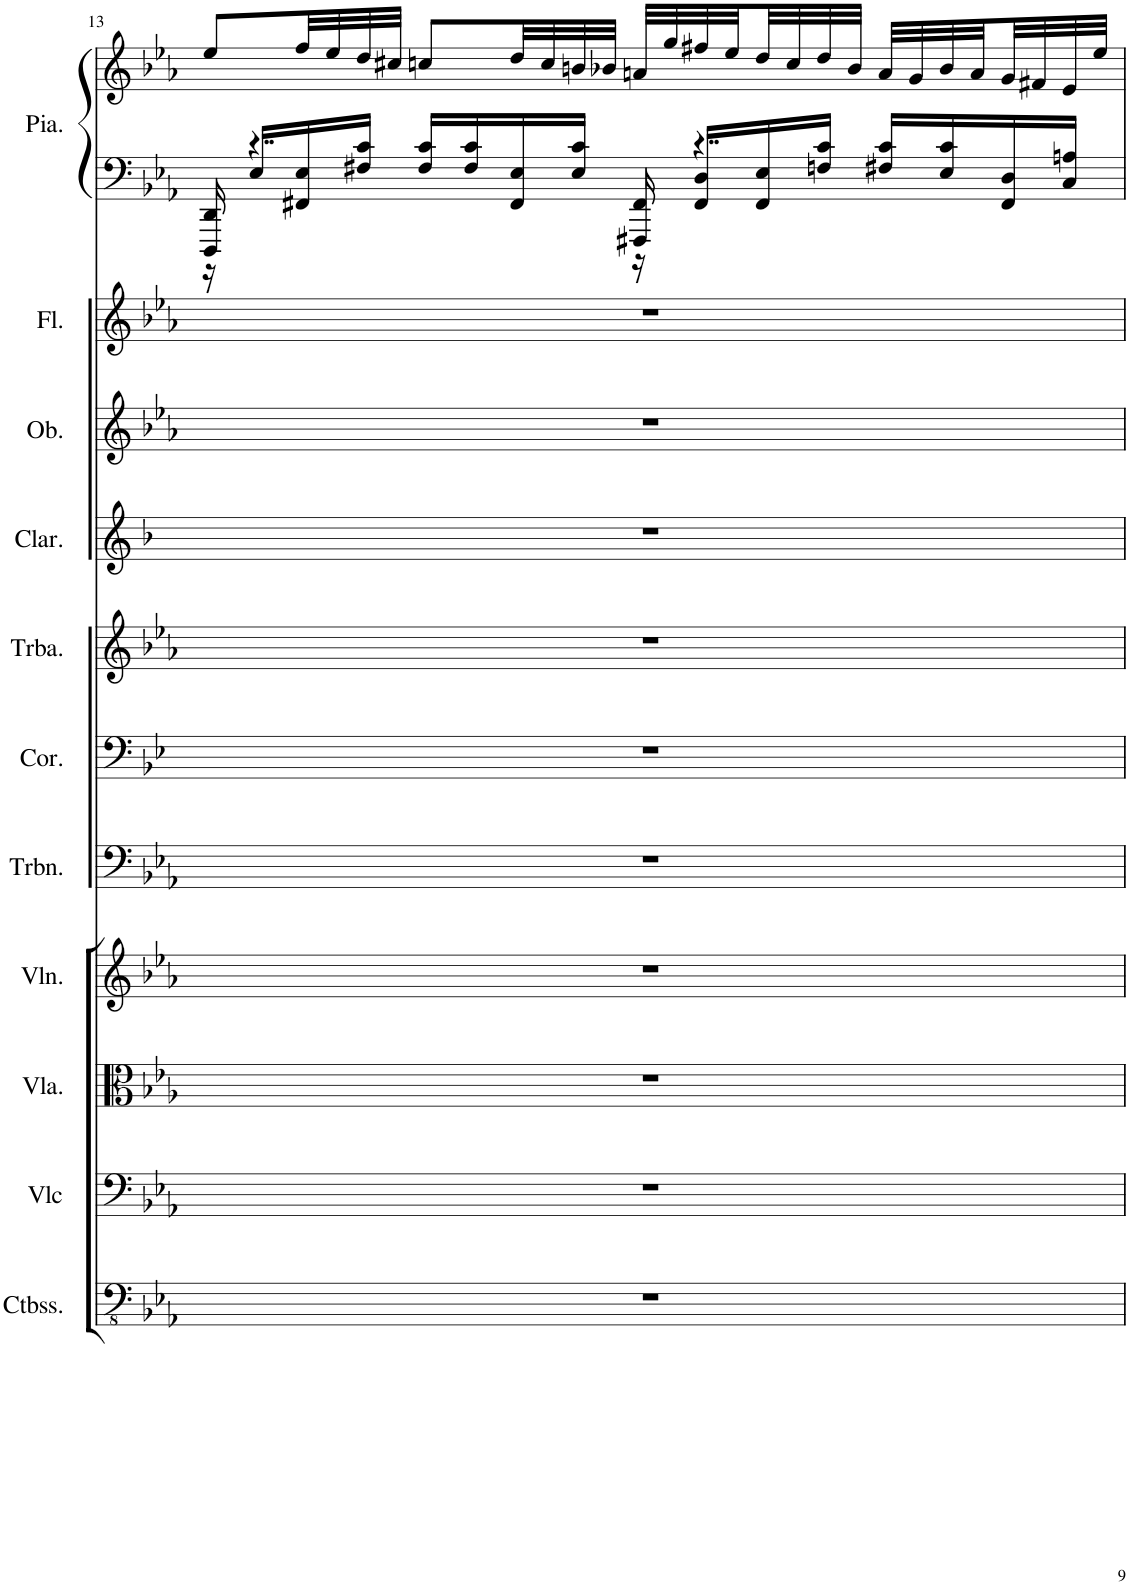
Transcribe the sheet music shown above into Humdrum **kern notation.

**kern	**kern	**kern	**kern	**kern	**kern	**kern	**kern	**kern	**kern	**kern	**kern
*part11	*part10	*part9	*part8	*part7	*part6	*part5	*part4	*part3	*part2	*part1	*part1
*staff12	*staff11	*staff10	*staff9	*staff8	*staff7	*staff6	*staff5	*staff4	*staff3	*staff2	*staff1
*I"Contrabbasso	*I"Violoncello	*I"Viola	*I"Violino	*I"Trombone in Mib	*I"Corno in Fa	*I"Tromba in Do	*I"Clarinetto in Sib	*I"Oboi	*I"Flauti	*I"Pianoforte	*
*I'Ctbss.	*I'Vlc	*I'Vla.	*I'Vln.	*I'Trbn.	*I'Cor.	*I'Trba.	*I'Clar.	*I'Ob.	*I'Fl.	*I'Pia.	*
!!LO:PB:g=z
*clefFv4	*clefF4	*clefC3	*clefG2	*clefF4	*clefF4	*clefG2	*clefG2	*clefG2	*clefG2	*clefF4	*clefG2
*Trd7c12	*	*	*	*	*Trd4c7	*Trd1c2	*Trd1c2	*	*	*	*
*k[b-e-a-]	*k[b-e-a-]	*k[b-e-a-]	*k[b-e-a-]	*k[b-e-a-]	*k[b-e-]	*k[b-e-a-]	*k[b-]	*k[b-e-a-]	*k[b-e-a-]	*k[b-e-a-]	*k[b-e-a-]
*M4/4	*M4/4	*M4/4	*M4/4	*M4/4	*M4/4	*M4/4	*M4/4	*M4/4	*M4/4	*M4/4	*M4/4
=13	=13	=13	=13	=13	=13	=13	=13	=13	=13	=13	=13
*	*	*	*	*	*	*	*	*	*	*^	*
1r	1r	1r	1r	1r	1r	1r	1r	1r	1r	16DDD/ 16DD/	16r	8ee-/L
.	.	.	.	.	.	.	.	.	.	4..r	16E-/LL	.
.	.	.	.	.	.	.	.	.	.	.	16FF#X/ 16E-/	32ff/LL
.	.	.	.	.	.	.	.	.	.	.	.	32ee-/
.	.	.	.	.	.	.	.	.	.	.	16F#X/ 16c/JJ	32dd/
.	.	.	.	.	.	.	.	.	.	.	.	32cc#X/JJJ
.	.	.	.	.	.	.	.	.	.	.	16F#/ 16c/LL	8ccn/L
.	.	.	.	.	.	.	.	.	.	.	16F#/ 16c/	.
.	.	.	.	.	.	.	.	.	.	.	16FF#/ 16E-/	32dd/LL
.	.	.	.	.	.	.	.	.	.	.	.	32cc/
.	.	.	.	.	.	.	.	.	.	.	16E-/ 16c/JJ	32bn/
.	.	.	.	.	.	.	.	.	.	.	.	32b-X/JJJ
.	.	.	.	.	.	.	.	.	.	16FFF#X/ 16FF#/	16r	32an/LLL
.	.	.	.	.	.	.	.	.	.	.	.	32gg/
.	.	.	.	.	.	.	.	.	.	4..r	16FF#/ 16D/LL	32ff#X/
.	.	.	.	.	.	.	.	.	.	.	.	32ee-/
.	.	.	.	.	.	.	.	.	.	.	16FF#/ 16E-/	32dd/
.	.	.	.	.	.	.	.	.	.	.	.	32cc/
.	.	.	.	.	.	.	.	.	.	.	16Fn/ 16c/JJ	32dd/
.	.	.	.	.	.	.	.	.	.	.	.	32b-/JJJ
.	.	.	.	.	.	.	.	.	.	.	16F#X/ 16c/LL	32a/LLL
.	.	.	.	.	.	.	.	.	.	.	.	32g/
.	.	.	.	.	.	.	.	.	.	.	16E-/ 16c/	32b-/
.	.	.	.	.	.	.	.	.	.	.	.	32a/
.	.	.	.	.	.	.	.	.	.	.	16FF#/ 16D/	32g/
.	.	.	.	.	.	.	.	.	.	.	.	32f#X/
.	.	.	.	.	.	.	.	.	.	.	16C/ 16An/JJ	32e-/
.	.	.	.	.	.	.	.	.	.	.	.	32ee-/JJJ
*	*	*	*	*	*	*	*	*	*	*v	*v	*
=	=	=	=	=	=	=	=	=	=	=	=
*-	*-	*-	*-	*-	*-	*-	*-	*-	*-	*-	*-
